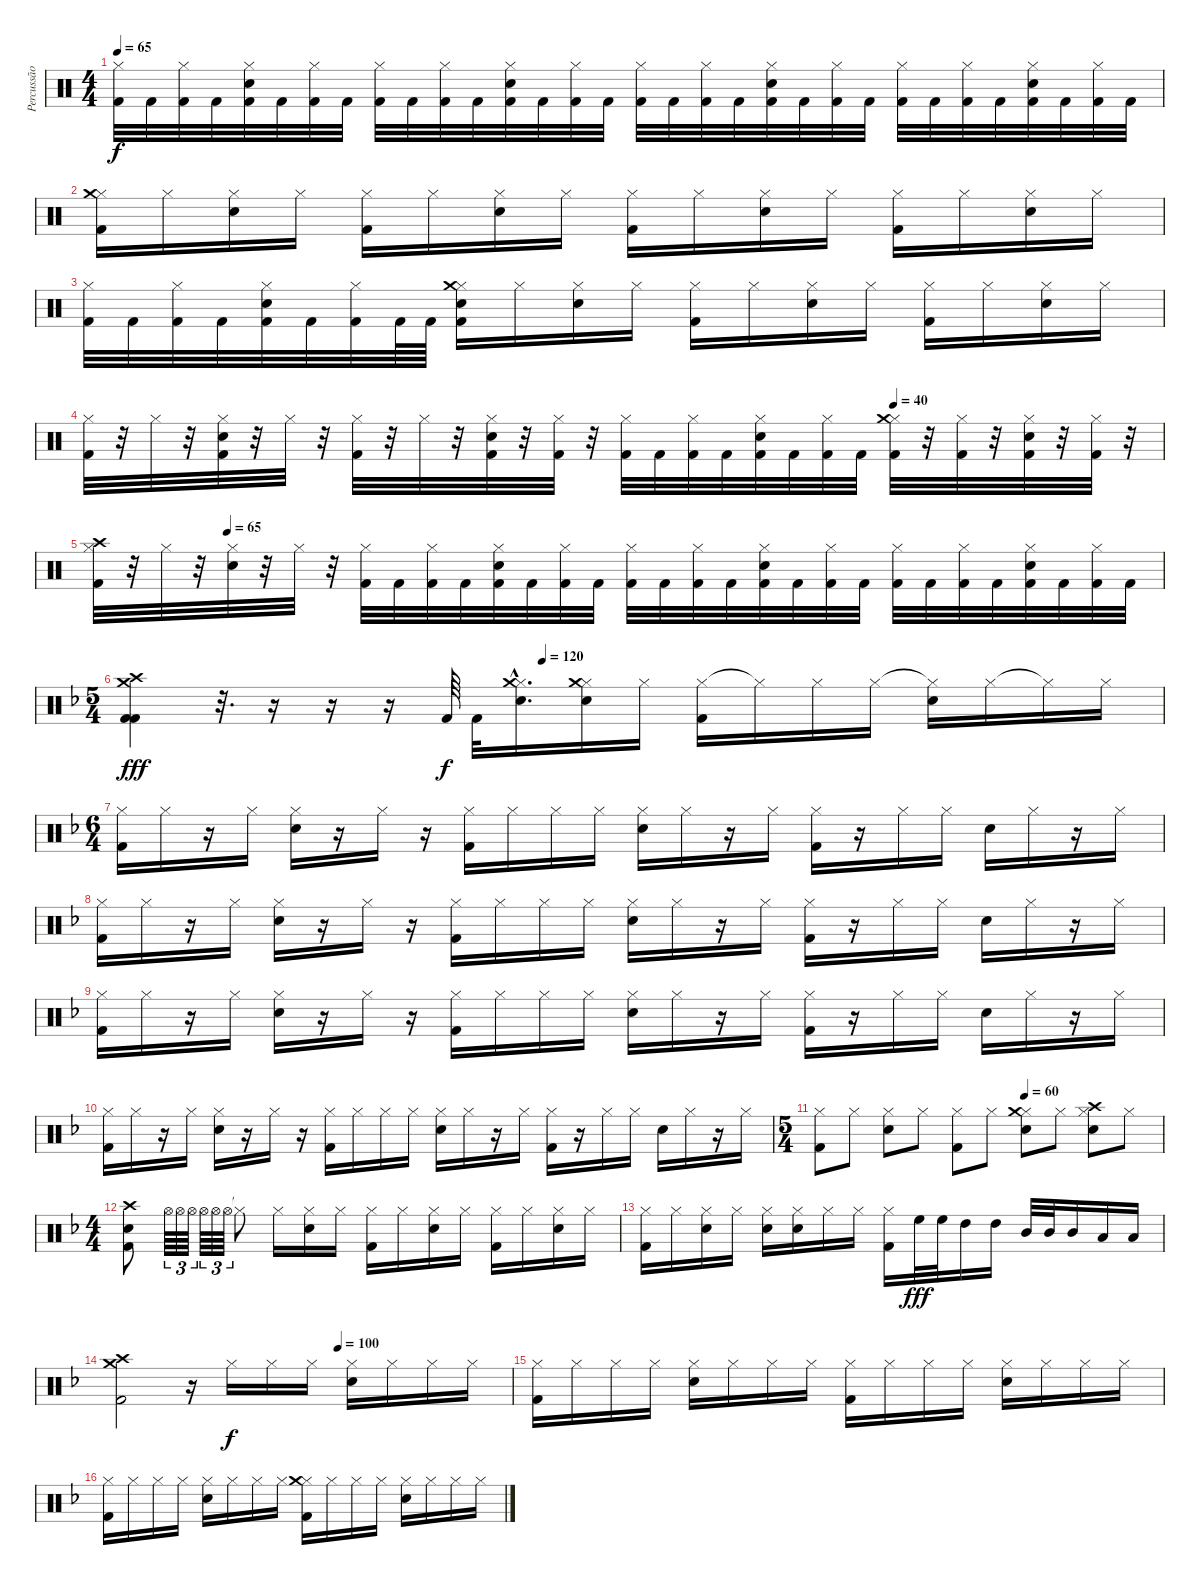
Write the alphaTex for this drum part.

\track ("Percussão" "Percussão") {instrument percussion}
\staff {score}
\articulation defaults
\ts (4 4)
\tempo 65
\clef neutral
\ks c
("Hi-Hat (closed)" "Kick (hit) 2").32{dy f} "Kick (hit) 2".32 ("Hi-Hat (closed)" "Kick (hit) 2").32 "Kick (hit) 2".32 ("Hi-Hat (closed)" "Kick (hit) 2" "Snare (hit) 2").32 "Kick (hit) 2".32 ("Hi-Hat (closed)" "Kick (hit) 2").32 "Kick (hit) 2".32 ("Hi-Hat (closed)" "Kick (hit) 2").32 "Kick (hit) 2".32 ("Hi-Hat (closed)" "Kick (hit) 2").32 "Kick (hit) 2".32 ("Hi-Hat (closed)" "Kick (hit) 2" "Snare (hit) 2").32 "Kick (hit) 2".32 ("Hi-Hat (closed)" "Kick (hit) 2").32 "Kick (hit) 2".32 ("Hi-Hat (closed)" "Kick (hit) 2").32 "Kick (hit) 2".32 ("Hi-Hat (closed)" "Kick (hit) 2").32 "Kick (hit) 2".32 ("Hi-Hat (closed)" "Kick (hit) 2" "Snare (hit) 2").32 "Kick (hit) 2".32 ("Hi-Hat (closed)" "Kick (hit) 2").32 "Kick (hit) 2".32 ("Hi-Hat (closed)" "Kick (hit) 2").32 "Kick (hit) 2".32 ("Hi-Hat (closed)" "Kick (hit) 2").32 "Kick (hit) 2".32 ("Hi-Hat (closed)" "Kick (hit) 2" "Snare (hit) 2").32 "Kick (hit) 2".32 ("Hi-Hat (closed)" "Kick (hit) 2").32 "Kick (hit) 2".32 |
("Hi-Hat (closed)" "Kick (hit) 2" "Crash medium (hit)").16 "Hi-Hat (closed)".16 ("Hi-Hat (closed)" "Snare (hit) 2").16 "Hi-Hat (closed)".16 ("Hi-Hat (closed)" "Kick (hit) 2").16 "Hi-Hat (closed)".16 ("Hi-Hat (closed)" "Snare (hit) 2").16 "Hi-Hat (closed)".16 ("Hi-Hat (closed)" "Kick (hit) 2").16 "Hi-Hat (closed)".16 ("Hi-Hat (closed)" "Snare (hit) 2").16 "Hi-Hat (closed)".16 ("Hi-Hat (closed)" "Kick (hit) 2").16 "Hi-Hat (closed)".16 ("Hi-Hat (closed)" "Snare (hit) 2").16 "Hi-Hat (closed)".16 |
("Hi-Hat (closed)" "Kick (hit) 2").32 "Kick (hit) 2".32 ("Hi-Hat (closed)" "Kick (hit) 2").32 "Kick (hit) 2".32 ("Hi-Hat (closed)" "Kick (hit) 2" "Snare (hit) 2").32 "Kick (hit) 2".32 ("Hi-Hat (closed)" "Kick (hit) 2").32 "Kick (hit) 2".64 "Kick (hit) 2".64 ("Hi-Hat (closed)" "Kick (hit) 2" "Crash medium (hit)" "Snare (hit) 2").16 "Hi-Hat (closed)".16 ("Hi-Hat (closed)" "Snare (hit) 2").16 "Hi-Hat (closed)".16 ("Hi-Hat (closed)" "Kick (hit) 2").16 "Hi-Hat (closed)".16 ("Hi-Hat (closed)" "Snare (hit) 2").16 "Hi-Hat (closed)".16 ("Hi-Hat (closed)" "Kick (hit) 2").16 "Hi-Hat (closed)".16 ("Hi-Hat (closed)" "Snare (hit) 2").16 "Hi-Hat (closed)".16 |
\tempo (40 0.75)
("Hi-Hat (closed)" "Kick (hit) 2").32 r.32 "Hi-Hat (closed)".32 r.32 ("Hi-Hat (closed)" "Kick (hit) 2" "Snare (hit) 2").32 r.32 "Hi-Hat (closed)".32 r.32 ("Hi-Hat (closed)" "Kick (hit) 2").32 r.32 "Hi-Hat (closed)".32 r.32 ("Hi-Hat (closed)" "Kick (hit) 2" "Snare (hit) 2").32 r.32 ("Hi-Hat (closed)" "Kick (hit) 2").32 r.32 ("Hi-Hat (closed)" "Kick (hit) 2").32 "Kick (hit) 2".32 ("Hi-Hat (closed)" "Kick (hit) 2").32 "Kick (hit) 2".32 ("Hi-Hat (closed)" "Kick (hit) 2" "Snare (hit) 2").32 "Kick (hit) 2".32 ("Hi-Hat (closed)" "Kick (hit) 2").32 "Kick (hit) 2".32 ("Hi-Hat (closed)" "Kick (hit) 2" "Crash medium (hit)").32 r.32 ("Hi-Hat (closed)" "Kick (hit) 2").32 r.32 ("Hi-Hat (closed)" "Kick (hit) 2" "Snare (hit) 2").32 r.32 ("Hi-Hat (closed)" "Kick (hit) 2").32 r.32 |
\tempo (65 0.125)
("Hi-Hat (closed)" "Kick (hit) 2" "Crash high (hit)").32 r.32 "Hi-Hat (closed)".32 r.32 ("Hi-Hat (closed)" "Snare (hit) 2").32 r.32 "Hi-Hat (closed)".32 r.32 ("Hi-Hat (closed)" "Kick (hit) 2").32 "Kick (hit) 2".32 ("Hi-Hat (closed)" "Kick (hit) 2").32 "Kick (hit) 2".32 ("Hi-Hat (closed)" "Kick (hit) 2" "Snare (hit) 2").32 "Kick (hit) 2".32 ("Hi-Hat (closed)" "Kick (hit) 2").32 "Kick (hit) 2".32 ("Hi-Hat (closed)" "Kick (hit) 2").32 "Kick (hit) 2".32 ("Hi-Hat (closed)" "Kick (hit) 2").32 "Kick (hit) 2".32 ("Hi-Hat (closed)" "Kick (hit) 2" "Snare (hit) 2").32 "Kick (hit) 2".32 ("Hi-Hat (closed)" "Kick (hit) 2").32 "Kick (hit) 2".32 ("Hi-Hat (closed)" "Kick (hit) 2").32 "Kick (hit) 2".32 ("Hi-Hat (closed)" "Kick (hit) 2").32 "Kick (hit) 2".32 ("Hi-Hat (closed)" "Kick (hit) 2" "Snare (hit) 2").32 "Kick (hit) 2".32 ("Hi-Hat (closed)" "Kick (hit) 2").32 "Kick (hit) 2".32 |
\ts (5 4)
\tempo (120 0.4)
\ks dminor
("Crash high (hit)" "Crash medium (hit)" "Kick (hit) 2" "Kick (hit) 2").4{dy fff} r.32{d} r.16 r.16 r.16 "Kick (hit) 2".64{dy f} "Kick (hit) 2".32 ("Hi-Hat (closed)"{hac} "Snare (hit) 2"{hac} "Crash medium (hit)"{hac}).16{d} ("Hi-Hat (closed)" "Snare (hit) 2" "Crash medium (hit)").16 "Hi-Hat (closed)".16 ("Hi-Hat (closed)" "Kick (hit) 2").16 "Hi-Hat (closed)"{t}.16 "Hi-Hat (closed)".16 "Hi-Hat (closed)".16 ("Hi-Hat (closed)"{t} "Snare (hit) 2").16 "Hi-Hat (closed)".16 "Hi-Hat (closed)"{t}.16 "Hi-Hat (closed)".16 |
\ts (6 4)
("Hi-Hat (closed)" "Kick (hit) 2").16 "Hi-Hat (closed)".16 r.16 "Hi-Hat (closed)".16 ("Hi-Hat (closed)" "Snare (hit) 2").16 r.16 "Hi-Hat (closed)".16 r.16 ("Hi-Hat (closed)" "Kick (hit) 2").16 "Hi-Hat (closed)".16 "Hi-Hat (closed)".16 "Hi-Hat (closed)".16 ("Hi-Hat (closed)" "Snare (hit) 2").16 "Hi-Hat (closed)".16 r.16 "Hi-Hat (closed)".16 ("Hi-Hat (closed)" "Kick (hit) 2").16 r.16 "Hi-Hat (closed)".16 "Hi-Hat (closed)".16 "Snare (hit) 2".16 "Hi-Hat (closed)".16 r.16 "Hi-Hat (closed)".16 |
("Hi-Hat (closed)" "Kick (hit) 2").16 "Hi-Hat (closed)".16 r.16 "Hi-Hat (closed)".16 ("Hi-Hat (closed)" "Snare (hit) 2").16 r.16 "Hi-Hat (closed)".16 r.16 ("Hi-Hat (closed)" "Kick (hit) 2").16 "Hi-Hat (closed)".16 "Hi-Hat (closed)".16 "Hi-Hat (closed)".16 ("Hi-Hat (closed)" "Snare (hit) 2").16 "Hi-Hat (closed)".16 r.16 "Hi-Hat (closed)".16 ("Hi-Hat (closed)" "Kick (hit) 2").16 r.16 "Hi-Hat (closed)".16 "Hi-Hat (closed)".16 "Snare (hit) 2".16 "Hi-Hat (closed)".16 r.16 "Hi-Hat (closed)".16 |
("Hi-Hat (closed)" "Kick (hit) 2").16 "Hi-Hat (closed)".16 r.16 "Hi-Hat (closed)".16 ("Hi-Hat (closed)" "Snare (hit) 2").16 r.16 "Hi-Hat (closed)".16 r.16 ("Hi-Hat (closed)" "Kick (hit) 2").16 "Hi-Hat (closed)".16 "Hi-Hat (closed)".16 "Hi-Hat (closed)".16 ("Hi-Hat (closed)" "Snare (hit) 2").16 "Hi-Hat (closed)".16 r.16 "Hi-Hat (closed)".16 ("Hi-Hat (closed)" "Kick (hit) 2").16 r.16 "Hi-Hat (closed)".16 "Hi-Hat (closed)".16 "Snare (hit) 2".16 "Hi-Hat (closed)".16 r.16 "Hi-Hat (closed)".16 |
("Hi-Hat (closed)" "Kick (hit) 2").16 "Hi-Hat (closed)".16 r.16 "Hi-Hat (closed)".16 ("Hi-Hat (closed)" "Snare (hit) 2").16 r.16 "Hi-Hat (closed)".16 r.16 ("Hi-Hat (closed)" "Kick (hit) 2").16 "Hi-Hat (closed)".16 "Hi-Hat (closed)".16 "Hi-Hat (closed)".16 ("Hi-Hat (closed)" "Snare (hit) 2").16 "Hi-Hat (closed)".16 r.16 "Hi-Hat (closed)".16 ("Hi-Hat (closed)" "Kick (hit) 2").16 r.16 "Hi-Hat (closed)".16 "Hi-Hat (closed)".16 "Snare (hit) 2".16 "Hi-Hat (closed)".16 r.16 "Hi-Hat (closed)".16 |
\ts (5 4)
\tempo (60 0.6)
("Hi-Hat (closed)" "Kick (hit) 2").8 "Hi-Hat (closed)".8 ("Hi-Hat (closed)" "Snare (hit) 2").8 "Hi-Hat (closed)".8 ("Hi-Hat (closed)" "Kick (hit) 2").8 "Hi-Hat (closed)".8 ("Hi-Hat (closed)" "Snare (hit) 2" "Crash medium (hit)").8 "Hi-Hat (closed)".8 ("Hi-Hat (closed)" "Snare (hit) 2" "Crash high (hit)").8 "Hi-Hat (closed)".8 |
\ts (4 4)
("Crash high (hit)" "Snare (hit) 2" "Kick (hit) 2").8 "Hi-Hat (open)".64{tu (3 2)} "Hi-Hat (open)".64{tu (3 2)} "Hi-Hat (open)".64{tu (3 2)} "Hi-Hat (open)".64{tu (3 2)} "Hi-Hat (open)".64{tu (3 2)} "Hi-Hat (open)".64{tu (3 2)} "Hi-Hat (closed)"{t}.8 "Hi-Hat (closed)".16 ("Hi-Hat (closed)" "Snare (hit) 2").16 "Hi-Hat (closed)".16 ("Hi-Hat (closed)" "Kick (hit) 2").16 "Hi-Hat (closed)".16 ("Hi-Hat (closed)" "Snare (hit) 2").16 "Hi-Hat (closed)".16 ("Hi-Hat (closed)" "Kick (hit) 2").16 "Hi-Hat (closed)".16 ("Hi-Hat (closed)" "Snare (hit) 2").16 "Hi-Hat (closed)".16 |
("Hi-Hat (closed)" "Kick (hit) 2").16 "Hi-Hat (closed)".16 ("Hi-Hat (closed)" "Snare (hit) 2").16 "Hi-Hat (closed)".16 ("Hi-Hat (closed)" "Snare (hit) 2").16 ("Hi-Hat (closed)" "Snare (hit) 2").16 "Hi-Hat (closed)".16 "Hi-Hat (closed)".16 ("Hi-Hat (closed)" "Kick (hit) 2").16 "High Floor Tom (hit)".32{dy fff} "High Floor Tom (hit)".32 "High Tom (hit)".16 "High Tom (hit)".16 "Mid Tom (hit)".32 "Mid Tom (hit)".32 "Mid Tom (hit)".16 "Low Tom (hit)".16 "Low Tom (hit)".16 |
\tempo (100 0.5625)
("Crash medium (hit)" "Kick (hit) 2" "Crash high (hit)").2 r.16 "Hi-Hat (closed)".16{dy f} "Hi-Hat (closed)".16 "Hi-Hat (closed)".16 ("Hi-Hat (closed)" "Snare (hit) 2").16 "Hi-Hat (closed)".16 "Hi-Hat (closed)".16 "Hi-Hat (closed)".16 |
("Hi-Hat (closed)" "Kick (hit) 2").16 "Hi-Hat (closed)".16 "Hi-Hat (closed)".16 "Hi-Hat (closed)".16 ("Hi-Hat (closed)" "Snare (hit) 2").16 "Hi-Hat (closed)".16 "Hi-Hat (closed)".16 "Hi-Hat (closed)".16 ("Hi-Hat (closed)" "Kick (hit) 2").16 "Hi-Hat (closed)".16 "Hi-Hat (closed)".16 "Hi-Hat (closed)".16 ("Hi-Hat (closed)" "Snare (hit) 2").16 "Hi-Hat (closed)".16 "Hi-Hat (closed)".16 "Hi-Hat (closed)".16 |
("Hi-Hat (closed)" "Kick (hit) 2").16 "Hi-Hat (closed)".16 "Hi-Hat (closed)".16 "Hi-Hat (closed)".16 ("Hi-Hat (closed)" "Snare (hit) 2").16 "Hi-Hat (closed)".16 "Hi-Hat (closed)".16 "Hi-Hat (closed)".16 ("Hi-Hat (closed)" "Kick (hit) 2" "Crash medium (hit)").16 "Hi-Hat (closed)".16 "Hi-Hat (closed)".16 "Hi-Hat (closed)".16 ("Hi-Hat (closed)" "Snare (hit) 2").16 "Hi-Hat (closed)".16 "Hi-Hat (closed)".16 "Hi-Hat (closed)".16
